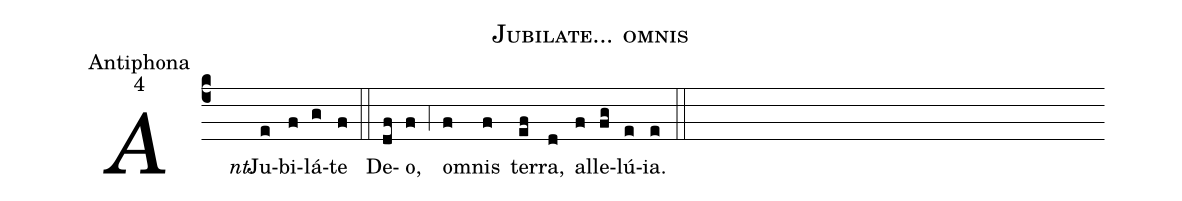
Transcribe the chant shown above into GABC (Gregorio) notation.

name:Jubilate... omnis;
office-part:Antiphona;
mode:4;
%%
(c4) <i>Ant.</i>() Ju(e)bi(f)lá(g)te(f) (::) De(df)o,(f) (;4) o(f)mnis(f) ter(ef)ra,(d) al(f)le(fg)lú(e)ia.(e) (::)
